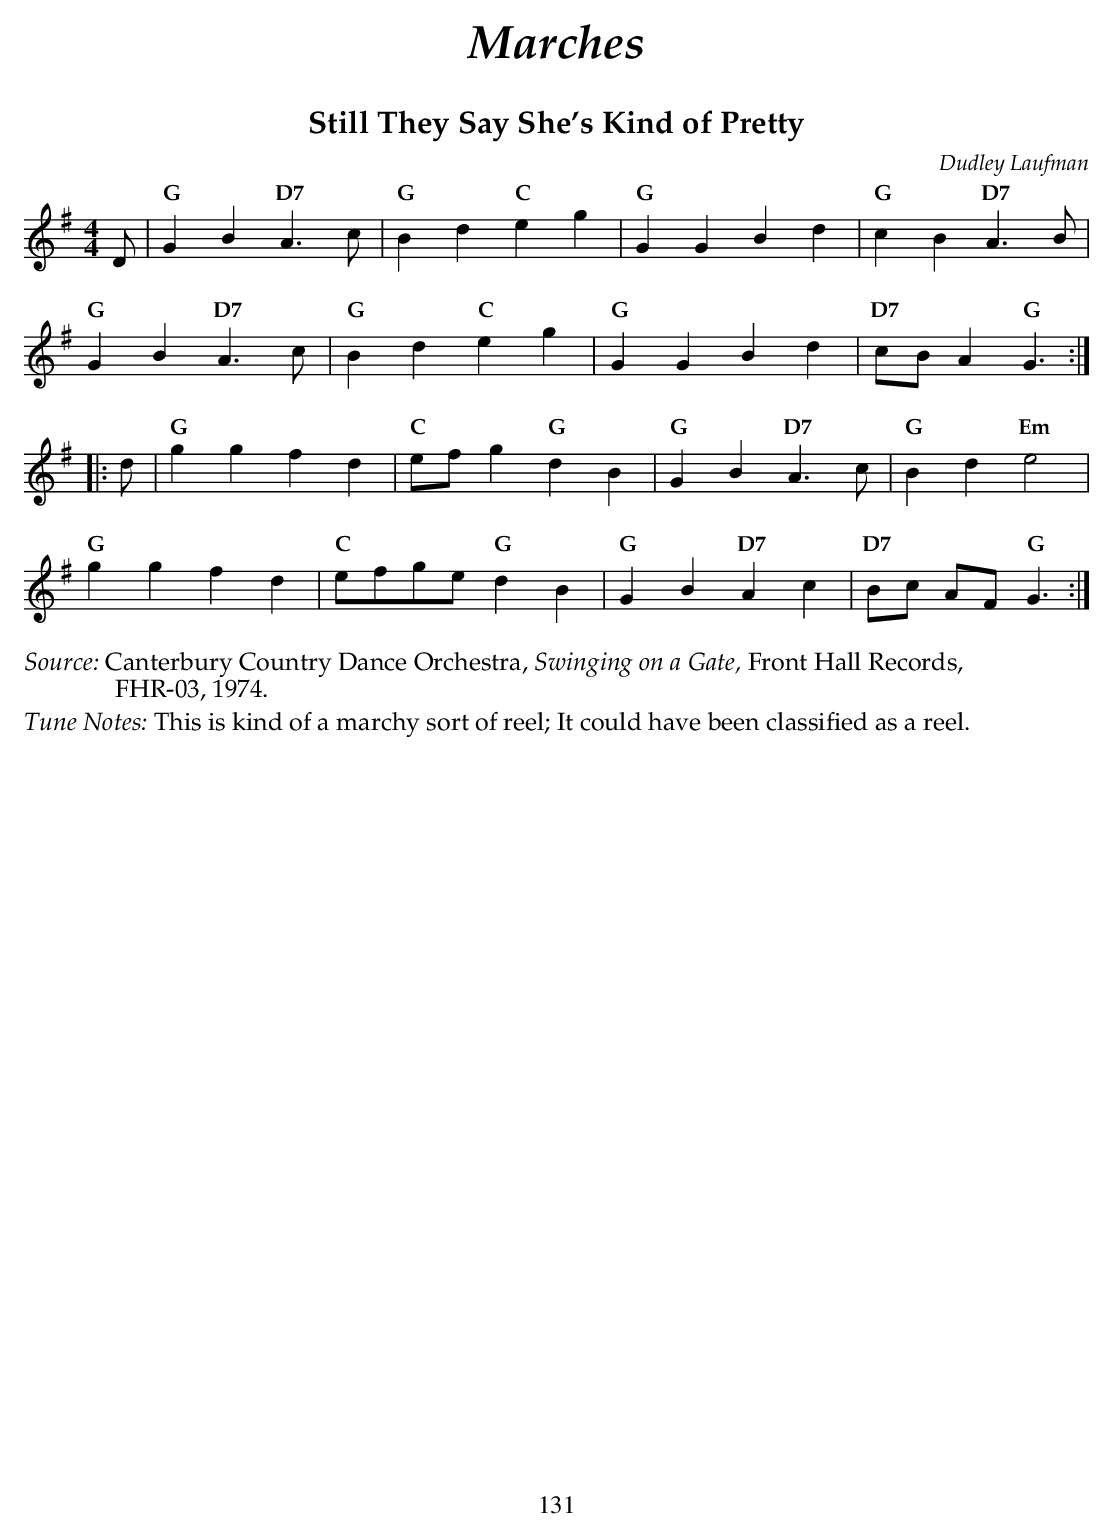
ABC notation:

X:1
T:Still They Say She's Kind of Pretty
C:Dudley Laufman
M:4/4
L:1/4
K:G
   D/ |\
"G" GB "D7" A>c | "G" Bd   "C" eg    | "G" GG      Bd  | "G" cB   "D7" A>B       |
"G" GB "D7" A>c | "G" Bd   "C" eg    | "G" GG      Bd  | "D7" c/B/A "G" G3/2    :|
|: d/ |\
"G" gg      fd  | "C" e/f/g "G" dB    | "G" GB "D7" A>c | "G" Bd "Em" e2           |
"G" gg      fd  | "C" e/f/g/e/ "G" dB | "G" GB "D7" Ac  | "D7"B/c/ A/F/ "G" G3/2 :|
